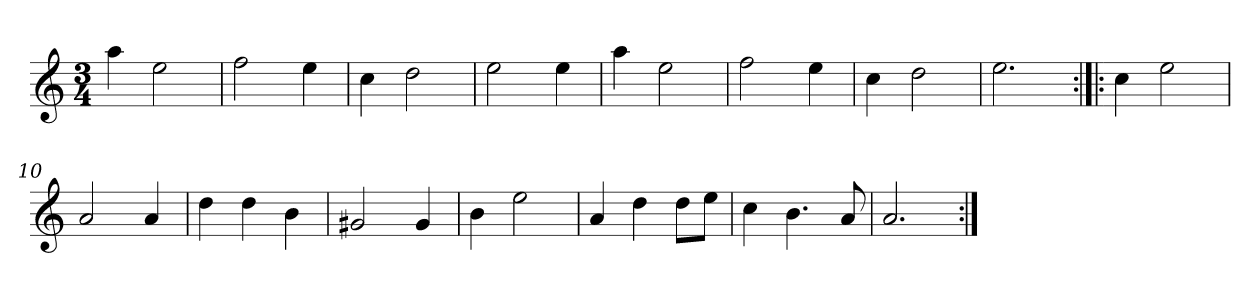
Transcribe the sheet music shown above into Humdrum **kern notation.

**kern
*part1
*staff1
*clefG2
*k[]
*a:
*M3/4
*MM120
=1
4aa
2ee
=2
2ff
4ee
=3
4cc
2dd
=4
2ee
4ee
=5
4aa
2ee
=6
2ff
4ee
=7
4cc
2dd
=8
2.ee
=9:|!|:
4cc
2ee
=10
2a
4a
=11
4dd
4dd
4b
=12
2g#X
4g#
=13
4b
2ee
=14
4a
4dd
8dd\L
8ee\J
=15
4cc
4.b
8a
=16
2.a
=:|!
*-
